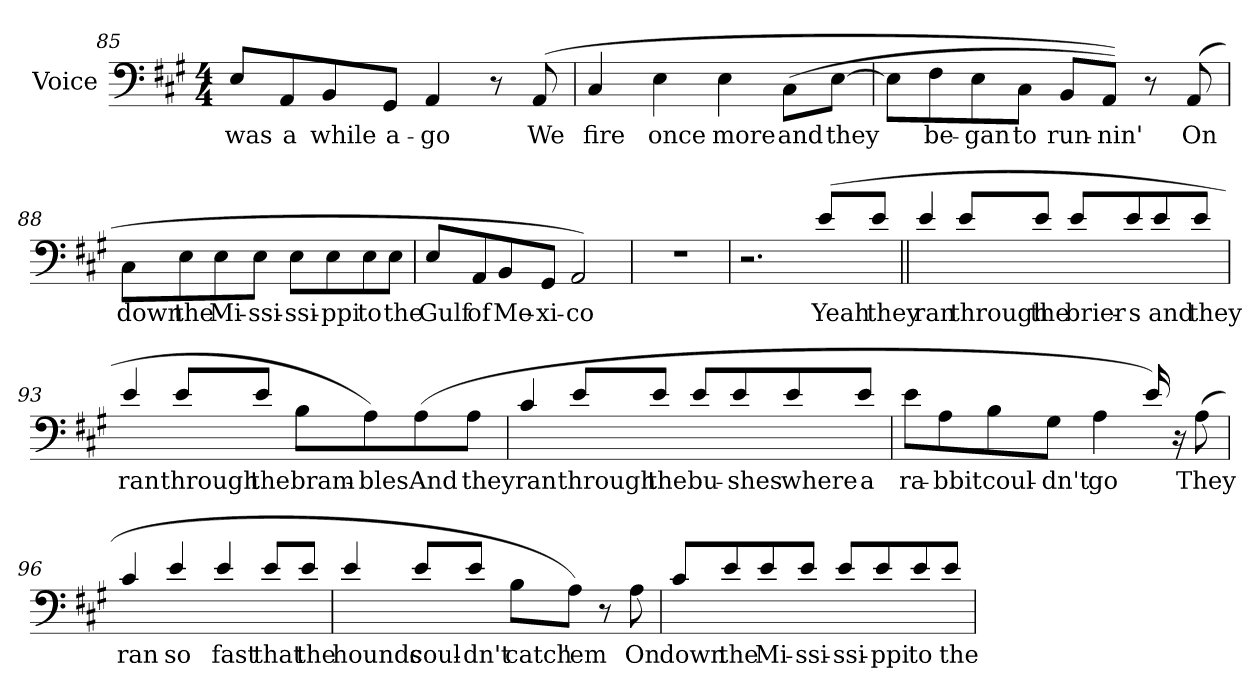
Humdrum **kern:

**kern	**text
*part1	*part1
*staff1	*staff1
*I"Voice	*
*I'Vo.	*
!!LO:LB:g=z
*clefF4	*
*k[f#c#g#]	*
*A:	*
*M4/4	*
=85	=85
!	!LO:LY:b:color=#000000
8Ei/L	was
!	!LO:LY:b:color=#000000
8AAi/	a
!	!LO:LY:b:color=#000000
8BBi/	while
!	!LO:LY:b:color=#000000
8GG#i/J	a-
!	!LO:LY:b:color=#000000
4AAi/	-go
8r	.
!	!LO:LY:b:color=#000000
(8AAi/	We
=86	=86
!	!LO:LY:b:color=#000000
4C#i/	fire
!	!LO:LY:b:color=#000000
4Ei\	once
!	!LO:LY:b:color=#000000
4Ei\	more
!	!LO:LY:b:color=#000000
(8C#i\L	and
!	!LO:LY:b:color=#000000
[8Ei\J	they
=87	=87
8Ei\L]	.
!	!LO:LY:b:color=#000000
8F#i\	be-
!	!LO:LY:b:color=#000000
8Ei\	-gan
!	!LO:LY:b:color=#000000
8C#i\J	to
!	!LO:LY:b:color=#000000
8BBi/L	run-
!	!LO:LY:b:color=#000000
8AAi/J))	-nin'
8r	.
!	!LO:LY:b:color=#000000
(8AAi/	On
=88	=88
!	!LO:LY:b:color=#000000
8C#i\L	down
!	!LO:LY:b:color=#000000
8Ei\	the
!	!LO:LY:b:color=#000000
8Ei\	Mi-
!	!LO:LY:b:color=#000000
8Ei\J	-ssi-
!	!LO:LY:b:color=#000000
8Ei\L	-ssi-
!	!LO:LY:b:color=#000000
8Ei\	-ppi
!	!LO:LY:b:color=#000000
8Ei\	to
!	!LO:LY:b:color=#000000
8Ei\J	the
=89	=89
!	!LO:LY:b:color=#000000
8Ei/L	Gulf
!	!LO:LY:b:color=#000000
8AAi/	of
!	!LO:LY:b:color=#000000
8BBi/	Me-
!	!LO:LY:b:color=#000000
8GG#i/J	-xi-
!	!LO:LY:b:color=#000000
2AAi/)	-co
=90	=90
1r	.
!!LO:PB:g=z
=91	=91
2.r	.
!	!LO:LY:b:color=#000000
(8ei/L	Yeah
!	!LO:LY:b:color=#000000
8ei/J	they
=92||	=92||
!	!LO:LY:b:color=#000000
4ei/	ran
!	!LO:LY:b:color=#000000
8ei/L	through
!	!LO:LY:b:color=#000000
8ei/J	the
!	!LO:LY:b:color=#000000
8ei/L	brier-
!	!LO:LY:b:color=#000000
8ei/	-s
!	!LO:LY:b:color=#000000
8ei/	and
!	!LO:LY:b:color=#000000
8ei/J	they
=93	=93
!	!LO:LY:b:color=#000000
4ei/	ran
!	!LO:LY:b:color=#000000
8ei/L	through
!	!LO:LY:b:color=#000000
8ei/J	the
!	!LO:LY:b:color=#000000
8Bi\L	bram-
!	!LO:LY:b:color=#000000
8Ai\)	-bles
!	!LO:LY:b:color=#000000
(8Ai\	And
!	!LO:LY:b:color=#000000
8Ai\J	they
=94	=94
!	!LO:LY:b:color=#000000
4c#i/	ran
!	!LO:LY:b:color=#000000
8ei/L	through
!	!LO:LY:b:color=#000000
8ei/J	the
!	!LO:LY:b:color=#000000
8ei/L	bu-
!	!LO:LY:b:color=#000000
8ei/	-shes
!	!LO:LY:b:color=#000000
8ei/	where
!	!LO:LY:b:color=#000000
8ei/J	a
=95	=95
!	!LO:LY:b:color=#000000
8ei\L	ra-
!	!LO:LY:b:color=#000000
8Ai\	-bbit
!	!LO:LY:b:color=#000000
8Bi\	coul-
!	!LO:LY:b:color=#000000
8G#i\J	-dn't
!	!LO:LY:b:color=#000000
4Ai\	go
16ei/)	.
16r	.
!	!LO:LY:b:color=#000000
(8Ai\	They
=96	=96
!	!LO:LY:b:color=#000000
4c#i/	ran
!	!LO:LY:b:color=#000000
4ei/	so
!	!LO:LY:b:color=#000000
4ei/	fast
!	!LO:LY:b:color=#000000
8ei/L	that
!	!LO:LY:b:color=#000000
8ei/J	the
!!LO:LB:g=z
=97	=97
!	!LO:LY:b:color=#000000
4ei/	hounds
!	!LO:LY:b:color=#000000
8ei/L	coul-
!	!LO:LY:b:color=#000000
8ei/J	-dn't
!	!LO:LY:b:color=#000000
8Bi\L	catch
!	!LO:LY:b:color=#000000
8Ai\J)	'em
8r	.
!	!LO:LY:b:color=#000000
8Ai\	On
=98	=98
!	!LO:LY:b:color=#000000
8c#i/L	down
!	!LO:LY:b:color=#000000
8ei/	the
!	!LO:LY:b:color=#000000
8ei/	Mi-
!	!LO:LY:b:color=#000000
8ei/J	-ssi-
!	!LO:LY:b:color=#000000
8ei/L	-ssi-
!	!LO:LY:b:color=#000000
8ei/	-ppi
!	!LO:LY:b:color=#000000
8ei/	to
!	!LO:LY:b:color=#000000
8ei/J	the
=	=
*-	*-
